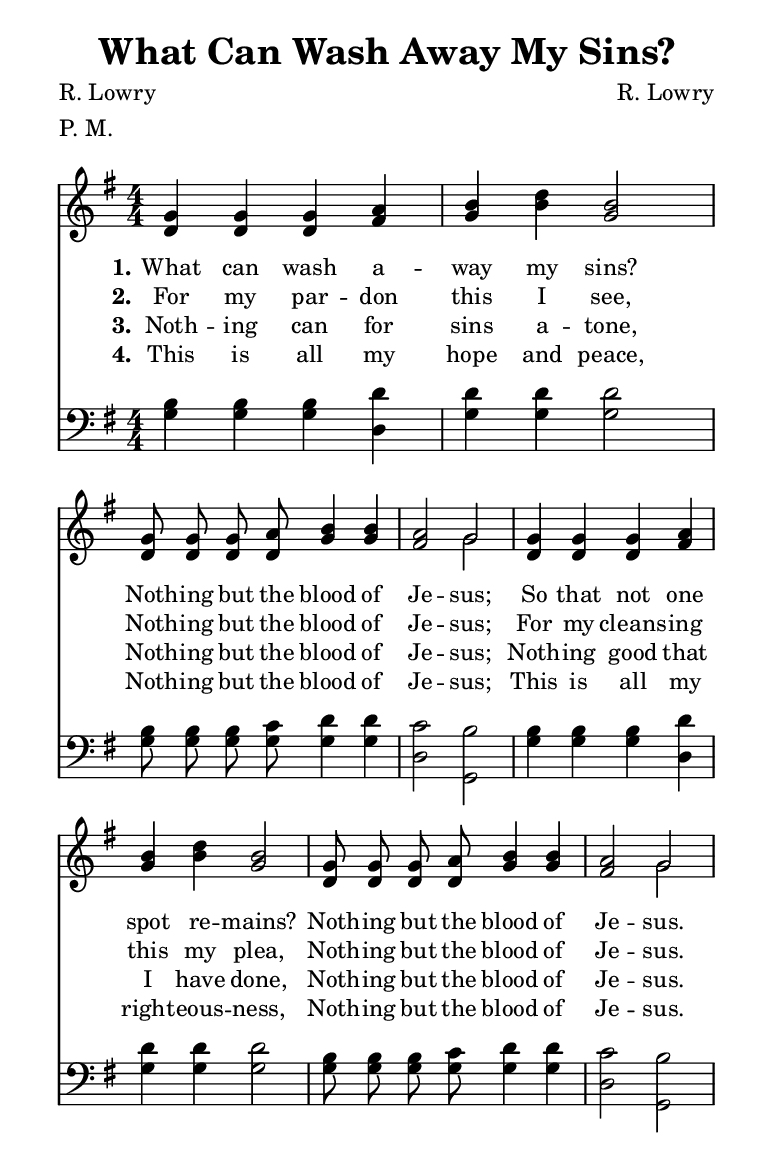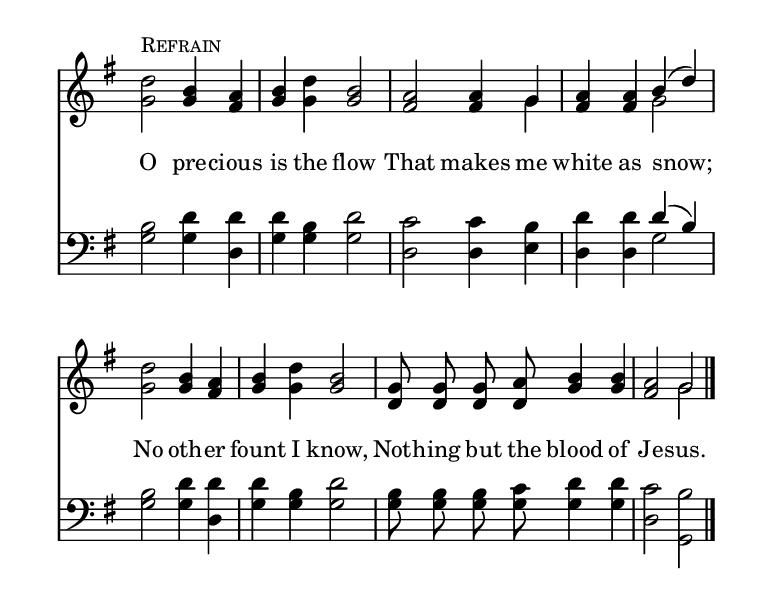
\include "common/global.ily"
\paper {
  \include "common/paper.ily"
  ragged-bottom = ##t
  system-count = #(cond (is-eogsized 4) (#t #f))
}

\header{
  %gospel
  hymnnumber = "139"
  title = "What Can Wash Away My Sins?"
  tunename = ""
  meter = "P. M."
  poet = "R. Lowry"
  composer = "R. Lowry"
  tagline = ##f
}

% for fermata in MIDI
ta = { \tempo 4=100 }
tb = { \tempo 4=50  }

patternAA = { c4 c4 c4 c4 | c4 c4 c2 }
patternAB = { c8 c8 c8 c8 c4 c4 | c2 c2 }

patternBA = { c2 c4 c4 | c4 c4 c2 }
patternBB = { c2 c4 c4 | c4 c4 c4( c4) }

global = {
  \include "common/overrides.ily"
  \override Staff.TimeSignature.style = #'numbered
  \time 4/4
  \override Score.MetronomeMark.transparent = ##t % hide all fermata changes too
  \ta
  \key g \major
  \autoBeamOff
}

notesSoprano = {
\global
\relative c'' {

  \changePitch \patternAA { g g g a | b d b }
  \changePitch \patternAB { g g g a b b | a g }
  \changePitch \patternAA { g g g a | b d b }
  \changePitch \patternAB { g g g a b b | a g }

  << s^\markup { \small \caps "Refrain" }
  \changePitch \patternBA { d' b a | b d b } >>
  \changePitch \patternBB { a a g | a a b d }
  \changePitch \patternBA { d b a | b d b }
  \changePitch \patternAB { g g g a b b | a g }

  \bar "|."

}
}

notesAlto = {
\global
\relative e' {

  \changePitch \patternAA { d d d fis | g b g }
  \changePitch \patternAB { d d d d g g | fis g }
  \changePitch \patternAA { d d d fis | g b g }
  \changePitch \patternAB { d d d d g g | fis g }

  \changePitch \patternBA { g g fis | g g g }
  \changePitch \patternBA { fis fis g | fis fis g }
  \changePitch \patternBA { g g fis | g g g }
  \changePitch \patternAB { d d d d g g | fis g }

}
}

notesTenor = {
\global
\relative a {

  \changePitch \patternAA { b b b d | d d d }
  \changePitch \patternAB { b b b c d d | c b }
  \changePitch \patternAA { b b b d | d d d }
  \changePitch \patternAB { b b b c d d | c b }

  \changePitch \patternBA { b d d | d b d }
  \changePitch \patternBB { c c b | d d d b }
  \changePitch \patternBA { b d d | d b d }
  \changePitch \patternAB { b b b c d d | c b }

}
}

notesBass = {
\global
\relative f {

  \changePitch \patternAA { g g g d | g g g  }
  \changePitch \patternAB { g g g g g g | d g, }
  \changePitch \patternAA { g' g g d | g g g  }
  \changePitch \patternAB { g g g g g g | d g, }

  \changePitch \patternBA { g' g d | g g g }
  \changePitch \patternBA { d d e | d d g }
  \changePitch \patternBA { g g d | g g g }
  \changePitch \patternAB { g g g g g g | d g, }

}
}

Refrain = \lyricmode {

O pre -- cious is the flow
That makes me white as snow;
No oth -- er fount I know,
Noth -- ing but the blood of Je -- sus.

}

wordsA = \lyricmode {
\set stanza = "1."

What can wash a -- way my sins?
Noth -- ing but the blood of Je -- sus;
So that not one spot re -- mains?
Noth -- ing but the blood of Je -- sus.

}

wordsB = \lyricmode {
\set stanza = "2."

For my par -- don this I see,
Noth -- ing but the blood of Je -- sus;
For my cleans -- ing this my plea,
Noth -- ing but the blood of Je -- sus.

\Refrain

}

wordsC = \lyricmode {
\set stanza = "3."

Noth -- ing can for sins a -- tone,
Noth -- ing but the blood of Je -- sus;
Noth -- ing good that I have done,
Noth -- ing but the blood of Je -- sus.

}

wordsD = \lyricmode {
\set stanza = "4."

This is all my hope and peace,
Noth -- ing but the blood of Je -- sus;
This is all my right -- eous -- ness,
Noth -- ing but the blood of Je -- sus.

}

\score {
  \context ChoirStaff <<
    \context Staff = upper <<
      \set Staff.autoBeaming = ##f
      \set ChoirStaff.systemStartDelimiter = #'SystemStartBar
      \set ChoirStaff.printPartCombineTexts = ##f
      \partcombine #'(2 . 9) \notesSoprano \notesAlto
      \context NullVoice = sopranos { \voiceOne << \notesSoprano >> }
      \context NullVoice = altos { \voiceTwo << \notesAlto >> }
      \context Lyrics = one   \lyricsto sopranos \wordsA
      \context Lyrics = two   \lyricsto sopranos \wordsB
      \context Lyrics = three \lyricsto sopranos \wordsC
      \context Lyrics = four  \lyricsto sopranos \wordsD
    >>
    \context Staff = men <<
      \set Staff.autoBeaming = ##f
      \clef bass
      \set ChoirStaff.printPartCombineTexts = ##f
      \partcombine #'(2 . 9) \notesTenor \notesBass
      \context NullVoice = tenors { \voiceOne << \notesTenor >> }
      \context NullVoice = basses { \voiceTwo << \notesBass >> }
    >>
  >>
  \layout {
    \include "common/layout.ily"
  }
  \midi{
    \include "common/midi.ily"
  }
}

\version "2.19.49"  % necessary for upgrading to future LilyPond versions.

% vi:set et ts=2 sw=2 ai nocindent syntax=lilypond:
